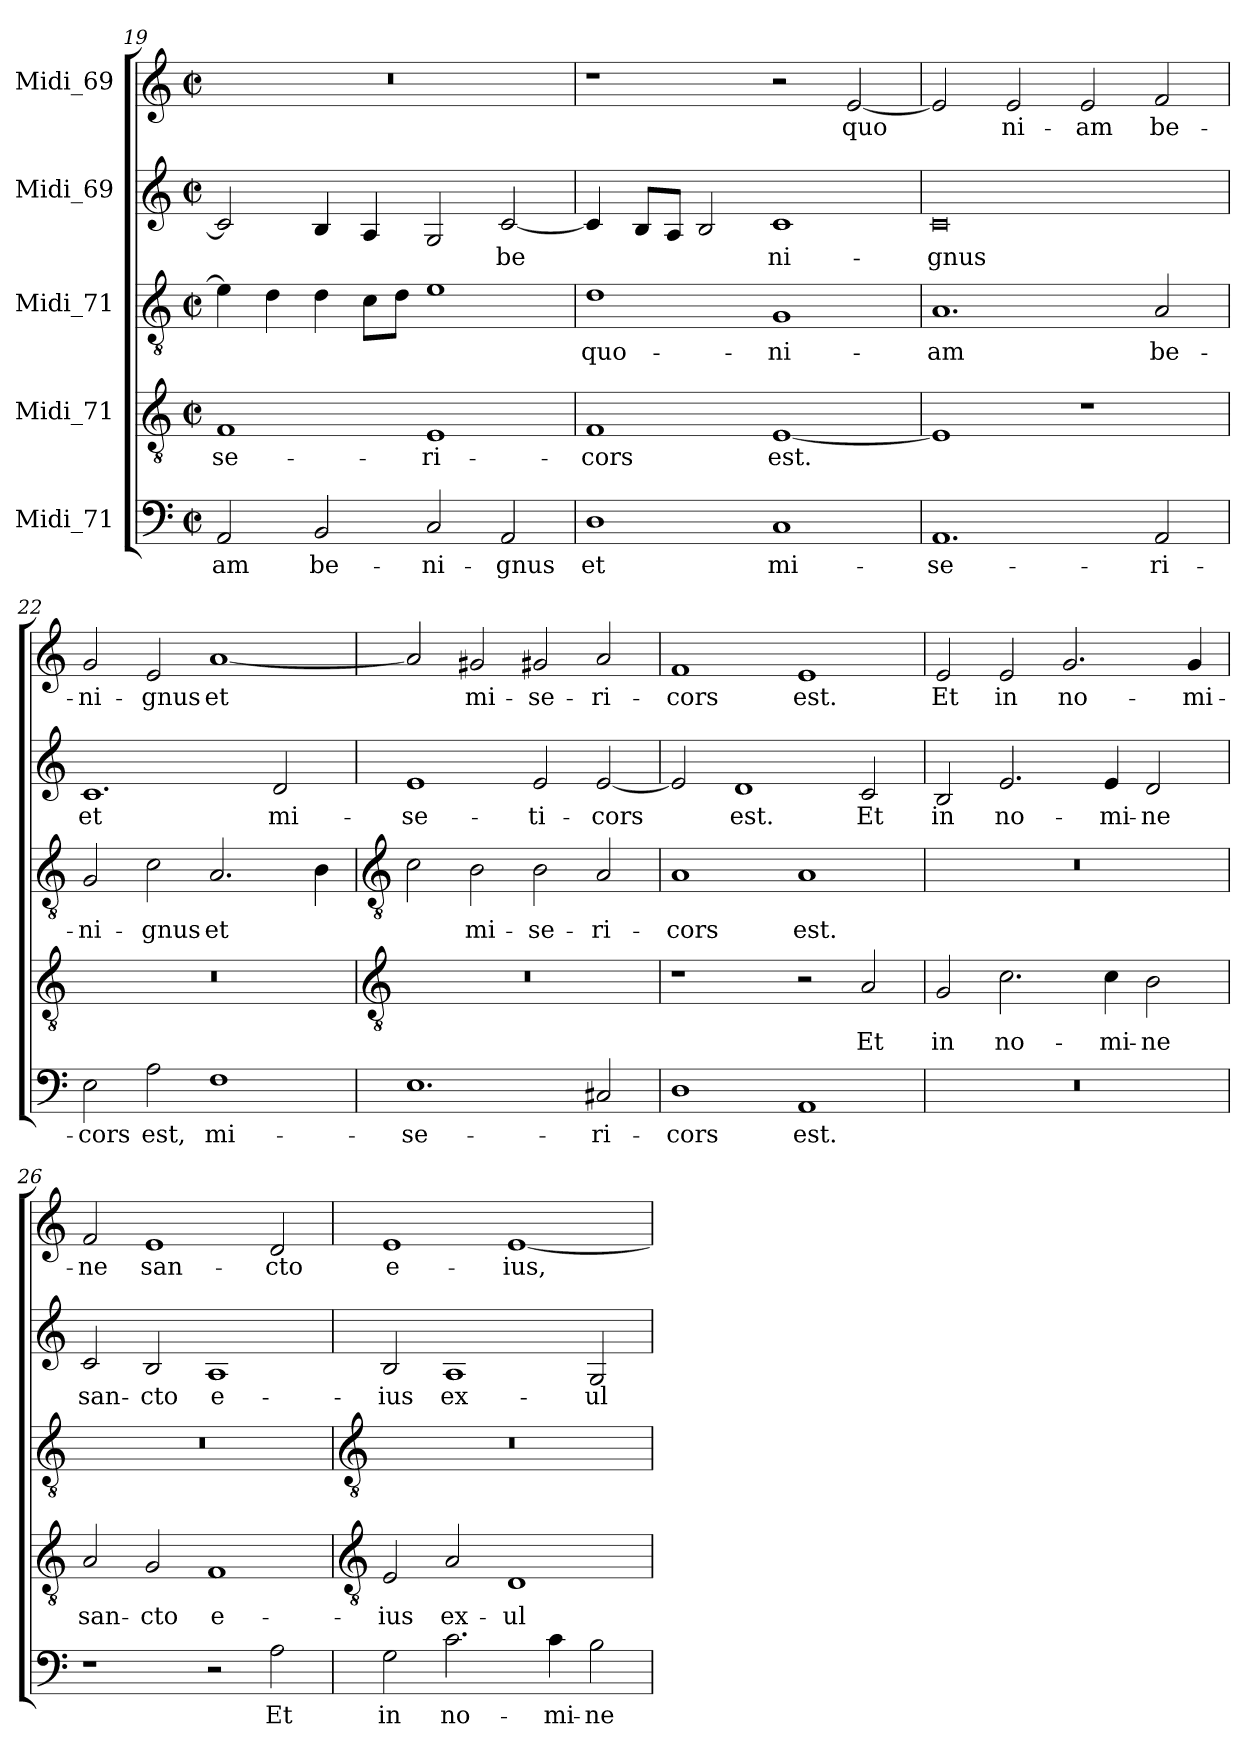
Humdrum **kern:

**kern	**text	**kern	**text	**kern	**text	**kern	**text	**kern	**text
*part5	*part5	*part4	*part4	*part3	*part3	*part2	*part2	*part1	*part1
*staff5	*staff5	*staff4	*staff4	*staff3	*staff3	*staff2	*staff2	*staff1	*staff1
*I"Midi_71	*	*I"Midi_71	*	*I"Midi_71	*	*I"Midi_69	*	*I"Midi_69	*
*clefF4	*	*clefGv2	*	*clefGv2	*	*clefG2	*	*clefG2	*
*k[]	*	*k[]	*	*k[]	*	*k[]	*	*k[]	*
*C:	*	*C:	*	*C:	*	*C:	*	*C:	*
*M4/2	*	*M4/2	*	*M4/2	*	*M4/2	*	*M4/2	*
*met(c|)	*	*met(c|)	*	*met(c|)	*	*met(c|)	*	*met(c|)	*
=19	=19	=19	=19	=19	=19	=19	=19	=19	=19
!	!LO:LY:b	!	!LO:LY:b	!	!	!	!	!	!
2AA	-am	1F	-se-	4e]	.	2c]	.	0r	.
.	.	.	.	4d	.	.	.	.	.
!	!LO:LY:b	!	!	!	!	!	!	!	!
2BB	be-	.	.	4d	.	4B	.	.	.
.	.	.	.	8cL	.	4A	.	.	.
.	.	.	.	8dJ	.	.	.	.	.
!	!LO:LY:b	!	!LO:LY:b	!	!	!	!	!	!
2C	-ni-	1E	-ri-	1e	.	2G	.	.	.
!	!LO:LY:b	!	!	!	!	!	!LO:LY:b	!	!
2AA	-gnus	.	.	.	.	[2c	be	.	.
=20	=20	=20	=20	=20	=20	=20	=20	=20	=20
!	!LO:LY:b	!	!LO:LY:b	!	!LO:LY:b	!	!	!	!
1D	et	1F	-cors	1d	quo-	4c]	.	1r	.
.	.	.	.	.	.	8BL	.	.	.
.	.	.	.	.	.	8AJ	.	.	.
.	.	.	.	.	.	2B	.	.	.
!	!LO:LY:b	!	!LO:LY:b	!	!LO:LY:b	!	!LO:LY:b	!	!
1C	mi-	[1E	est.	1G	-ni-	1c	ni-	2r	.
!	!	!	!	!	!	!	!	!	!LO:LY:b
.	.	.	.	.	.	.	.	[2e	quo
=21	=21	=21	=21	=21	=21	=21	=21	=21	=21
!	!LO:LY:b	!	!	!	!LO:LY:b	!	!LO:LY:b	!	!
1.AA	-se-	1E]	.	1.A	-am	0c	-gnus	2e]	.
!	!	!	!	!	!	!	!	!	!LO:LY:b
.	.	.	.	.	.	.	.	2e	ni-
!	!	!	!	!	!	!	!	!	!LO:LY:b
.	.	1r	.	.	.	.	.	2e	-am
!	!LO:LY:b	!	!	!	!LO:LY:b	!	!	!	!LO:LY:b
2AA	-ri-	.	.	2A	be-	.	.	2f	be-
=22	=22	=22	=22	=22	=22	=22	=22	=22	=22
!	!LO:LY:b	!	!	!	!LO:LY:b	!	!LO:LY:b	!	!LO:LY:b
2E	-cors	0r	.	2G	-ni-	1.c	et	2g	-ni-
!	!LO:LY:b	!	!	!	!LO:LY:b	!	!	!	!LO:LY:b
2A	est,	.	.	2c	-gnus	.	.	2e	-gnus
!	!LO:LY:b	!	!	!	!LO:LY:b	!	!	!	!LO:LY:b
1F	mi-	.	.	2.A	et	.	.	[1a	et
!	!	!	!	!	!	!	!LO:LY:b	!	!
.	.	.	.	.	.	2d	mi-	.	.
.	.	.	.	4B	.	.	.	.	.
!!LO:LB:g=z
=23	=23	=23	=23	=23	=23	=23	=23	=23	=23
*	*	*clefGv2	*	*clefGv2	*	*	*	*	*
!	!LO:LY:b	!	!	!	!	!	!LO:LY:b	!	!
1.E	-se-	0r	.	2c	.	1e	-se-	2a]	.
!	!	!	!	!	!LO:LY:b	!	!	!	!LO:LY:b
.	.	.	.	2B	mi-	.	.	2g#	mi-
!	!	!	!	!	!LO:LY:b	!	!LO:LY:b	!	!LO:LY:b
.	.	.	.	2B	-se-	2e	-ti-	2g#X	-se-
!	!LO:LY:b	!	!	!	!LO:LY:b	!	!LO:LY:b	!	!LO:LY:b
2C#X	-ri-	.	.	2A	-ri-	[2e	-cors	2a	-ri-
=24	=24	=24	=24	=24	=24	=24	=24	=24	=24
!	!LO:LY:b	!	!	!	!LO:LY:b	!	!	!	!LO:LY:b
1D	-cors	1r	.	1A	-cors	2e]	.	1f	-cors
!	!	!	!	!	!	!	!LO:LY:b	!	!
.	.	.	.	.	.	1d	est.	.	.
!	!LO:LY:b	!	!	!	!LO:LY:b	!	!	!	!LO:LY:b
1AA	est.	2r	.	1A	est.	.	.	1e	est.
!	!	!	!LO:LY:b	!	!	!	!LO:LY:b	!	!
.	.	2A	Et	.	.	2c	Et	.	.
=25	=25	=25	=25	=25	=25	=25	=25	=25	=25
!	!	!	!LO:LY:b	!	!	!	!LO:LY:b	!	!LO:LY:b
0r	.	2G	in	0r	.	2B	in	2e	Et
!	!	!	!LO:LY:b	!	!	!	!LO:LY:b	!	!LO:LY:b
.	.	2.c	no-	.	.	2.e	no-	2e	in
!	!	!	!	!	!	!	!	!	!LO:LY:b
.	.	.	.	.	.	.	.	2.g	no-
!	!	!	!LO:LY:b	!	!	!	!LO:LY:b	!	!
.	.	4c	-mi-	.	.	4e	-mi-	.	.
!	!	!	!LO:LY:b	!	!	!	!LO:LY:b	!	!
.	.	2B	-ne	.	.	2d	-ne	.	.
!	!	!	!	!	!	!	!	!	!LO:LY:b
.	.	.	.	.	.	.	.	4g	-mi-
=26	=26	=26	=26	=26	=26	=26	=26	=26	=26
!	!	!	!LO:LY:b	!	!	!	!LO:LY:b	!	!LO:LY:b
1r	.	2A	san-	0r	.	2c	san-	2f	-ne
!	!	!	!LO:LY:b	!	!	!	!LO:LY:b	!	!LO:LY:b
.	.	2G	-cto	.	.	2B	-cto	1e	san-
!	!	!	!LO:LY:b	!	!	!	!LO:LY:b	!	!
2r	.	1F	e-	.	.	1A	e-	.	.
!	!LO:LY:b	!	!	!	!	!	!	!	!LO:LY:b
2A	Et	.	.	.	.	.	.	2d	-cto
!!LO:LB:g=z
=27	=27	=27	=27	=27	=27	=27	=27	=27	=27
*	*	*clefGv2	*	*clefGv2	*	*	*	*	*
!	!LO:LY:b	!	!LO:LY:b	!	!	!	!LO:LY:b	!	!LO:LY:b
2G	in	2E	-ius	0r	.	2B	-ius	1e	e-
!	!LO:LY:b	!	!LO:LY:b	!	!	!	!LO:LY:b	!	!
2.c	no-	2A	ex-	.	.	1A	ex-	.	.
!	!	!	!LO:LY:b	!	!	!	!	!	!LO:LY:b
.	.	1D	-ul-	.	.	.	.	[1e	-ius,
!	!LO:LY:b	!	!	!	!	!	!	!	!
4c	-mi-	.	.	.	.	.	.	.	.
!	!LO:LY:b	!	!	!	!	!	!LO:LY:b	!	!
2B	-ne	.	.	.	.	2G	-ul-	.	.
=	=	=	=	=	=	=	=	=	=
*-	*-	*-	*-	*-	*-	*-	*-	*-	*-
